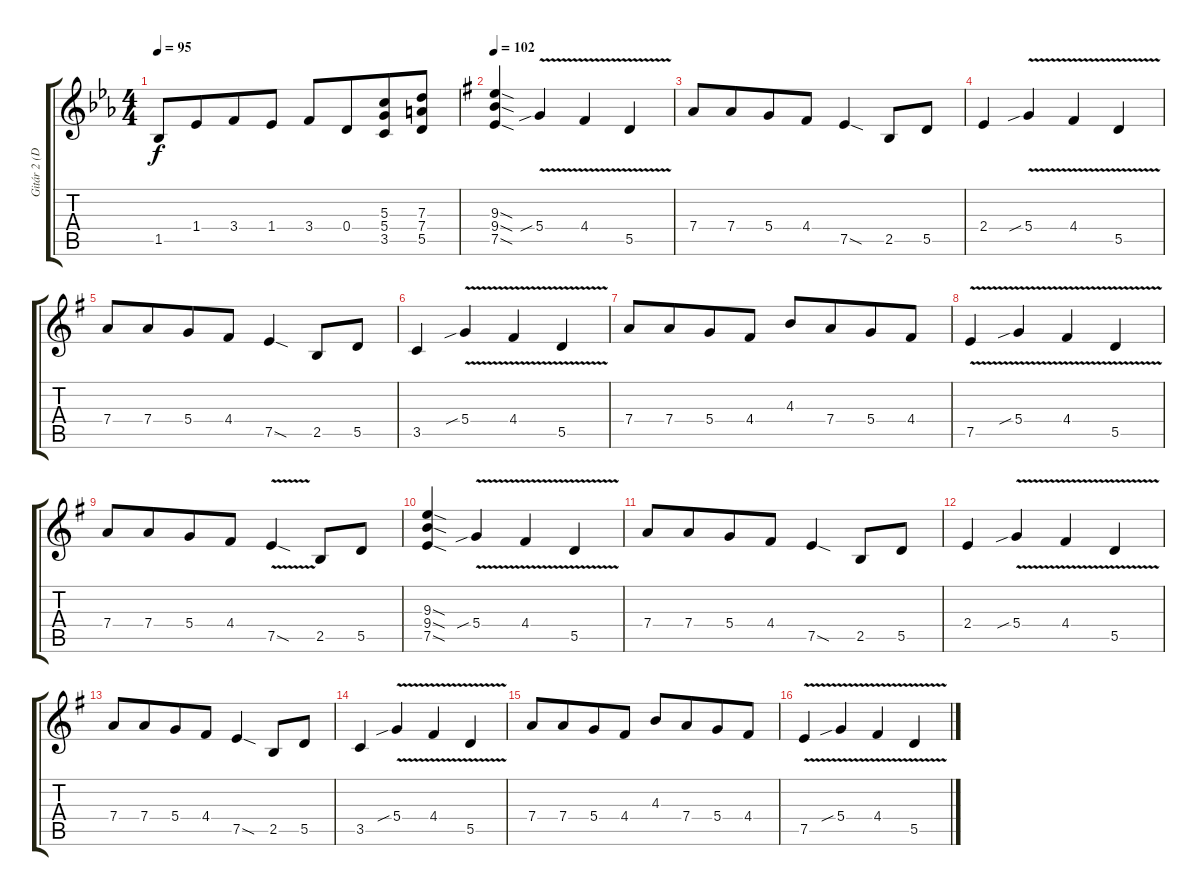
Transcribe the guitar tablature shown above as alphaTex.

\track ("Gitár 2 (Dave Murray)" "Gitár 2 (D") {instrument distortionguitar}
\staff {score tabs}
\tuning (E4 B3 G3 D3 A2 E2) {hide}
\ts (4 4)
\tempo 95
\clef g2
\ks eb
1.5.8{dy f} 1.4.8{beam merge} 3.4.8 1.4.8 3.4.8 0.4.8{beam merge} (5.3 5.4 3.5).8 (7.3 7.4 5.5).8 |
\tempo 102
\ks g
(9.3{sod} 9.4{sod} 7.5{sod}).4 5.4{v sib}.4 4.4{v}.4 5.5{v}.4 |
7.4.8 7.4.8{beam merge} 5.4.8 4.4.8 7.5{sod}.4 2.5.8 5.5.8 |
2.4.4 5.4{v sib}.4 4.4{v}.4 5.5{v}.4 |
7.4.8 7.4.8{beam merge} 5.4.8 4.4.8 7.5{sod}.4 2.5.8 5.5.8 |
3.5.4 5.4{v sib}.4 4.4{v}.4 5.5{v}.4 |
7.4.8 7.4.8{beam merge} 5.4.8 4.4.8 4.3.8 7.4.8{beam merge} 5.4.8 4.4.8 |
7.5{v}.4 5.4{v sib}.4 4.4{v}.4 5.5{v}.4 |
7.4.8 7.4.8{beam merge} 5.4.8 4.4.8 7.5{v sod}.4 2.5.8 5.5.8 |
(9.3{sod} 9.4{sod} 7.5{sod}).4 5.4{v sib}.4 4.4{v}.4 5.5{v}.4 |
7.4.8 7.4.8{beam merge} 5.4.8 4.4.8 7.5{sod}.4 2.5.8 5.5.8 |
2.4.4 5.4{v sib}.4 4.4{v}.4 5.5{v}.4 |
7.4.8 7.4.8{beam merge} 5.4.8 4.4.8 7.5{sod}.4 2.5.8 5.5.8 |
3.5.4 5.4{v sib}.4 4.4{v}.4 5.5{v}.4 |
7.4.8 7.4.8{beam merge} 5.4.8 4.4.8 4.3.8 7.4.8{beam merge} 5.4.8 4.4.8 |
7.5{v}.4 5.4{v sib}.4 4.4{v}.4 5.5{v}.4
